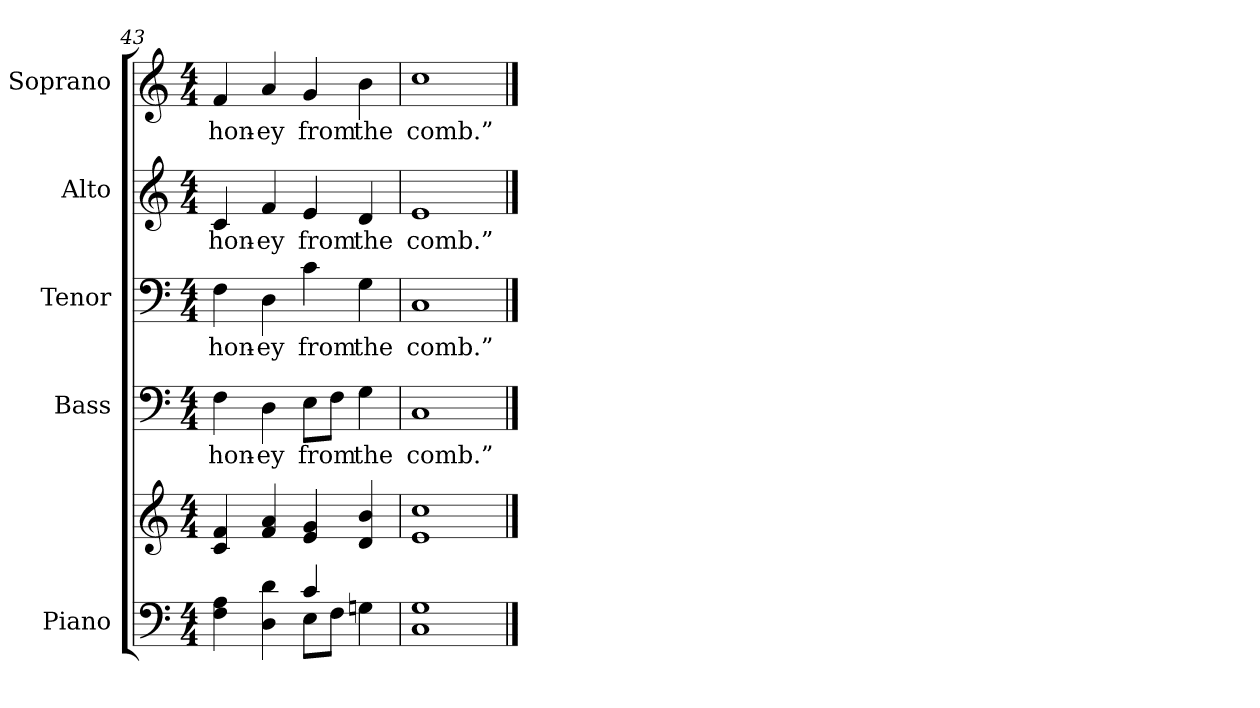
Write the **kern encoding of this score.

**kern	**kern	**kern	**text	**kern	**text	**kern	**text	**kern	**text
*part5	*part5	*part4	*part4	*part3	*part3	*part2	*part2	*part1	*part1
*staff6	*staff5	*staff4	*staff4	*staff3	*staff3	*staff2	*staff2	*staff1	*staff1
*I"Piano	*	*I"Bass	*	*I"Tenor	*	*I"Alto	*	*I"Soprano	*
*I'Pno.	*	*I'B.	*	*I'T.	*	*I'A.	*	*I'S.	*
!!LO:LB:g=z
*clefF4	*clefG2	*clefF4	*	*clefF4	*	*clefG2	*	*clefG2	*
*k[]	*k[]	*k[]	*	*k[]	*	*k[]	*	*k[]	*
*C:	*C:	*C:	*	*C:	*	*C:	*	*C:	*
*M4/4	*M4/4	*M4/4	*	*M4/4	*	*M4/4	*	*M4/4	*
=43	=43	=43	=43	=43	=43	=43	=43	=43	=43
*^	*	*	*	*	*	*	*	*	*
!	!	!	!	!LO:LY:b:color=#000000	!	!	!	!	!	!
!	!	!	!	!	!	!LO:LY:b:color=#000000	!	!	!	!
!	!	!	!	!	!	!	!	!LO:LY:b:color=#000000	!	!
!	!	!	!	!	!	!	!	!	!	!LO:LY:b:color=#000000
4Fi\ 4Ai	2ryy	4ci/ 4fi	4Fi\	hon-	4Fi\	hon-	4ci/	hon-	4fi/	hon-
!	!	!	!	!LO:LY:b:color=#000000	!	!	!	!	!	!
!	!	!	!	!	!	!LO:LY:b:color=#000000	!	!	!	!
!	!	!	!	!	!	!	!	!LO:LY:b:color=#000000	!	!
!	!	!	!	!	!	!	!	!	!	!LO:LY:b:color=#000000
4Di\ 4di	.	4fi/ 4ai	4Di\	-ey	4Di\	-ey	4fi/	-ey	4ai/	-ey
!	!	!	!	!LO:LY:b:color=#000000	!	!	!	!	!	!
!	!	!	!	!	!	!LO:LY:b:color=#000000	!	!	!	!
!	!	!	!	!	!	!	!	!LO:LY:b:color=#000000	!	!
!	!	!	!	!	!	!	!	!	!	!LO:LY:b:color=#000000
4ci/	8Ei\L	4ei/ 4gi	8Ei\L	from	4ci\	from	4ei/	from	4gi/	from
.	8Fi\J	.	8Fi\J	.	.	.	.	.	.	.
!	!	!	!	!LO:LY:b:color=#000000	!	!	!	!	!	!
!	!	!	!	!	!	!LO:LY:b:color=#000000	!	!	!	!
!	!	!	!	!	!	!	!	!LO:LY:b:color=#000000	!	!
!	!	!	!	!	!	!	!	!	!	!LO:LY:b:color=#000000
4Gni\	4ryy	4di/ 4bi	4Gi\	the	4Gi\	the	4di/	the	4bi\	the
*v	*v	*	*	*	*	*	*	*	*	*
=44	=44	=44	=44	=44	=44	=44	=44	=44	=44
*^	*	*	*	*	*	*	*	*	*
!	!	!	!	!LO:LY:b:color=#000000	!	!	!	!	!	!
*v	*v	*	*	*	*	*	*	*	*	*
*^	*	*	*	*	*	*	*	*	*
!	!	!	!	!	!	!LO:LY:b:color=#000000	!	!	!	!
*v	*v	*	*	*	*	*	*	*	*	*
*^	*	*	*	*	*	*	*	*	*
!	!	!	!	!	!	!	!	!LO:LY:b:color=#000000	!	!
*v	*v	*	*	*	*	*	*	*	*	*
*^	*	*	*	*	*	*	*	*	*
!	!	!	!	!	!	!	!	!	!	!LO:LY:b:color=#000000
*v	*v	*	*	*	*	*	*	*	*	*
1Ci 1Gi	1ei 1cci	1Ci	comb.”	1Ci	comb.”	1ei	comb.”	1cci	comb.”
==	==	==	==	==	==	==	==	==	==
*-	*-	*-	*-	*-	*-	*-	*-	*-	*-
